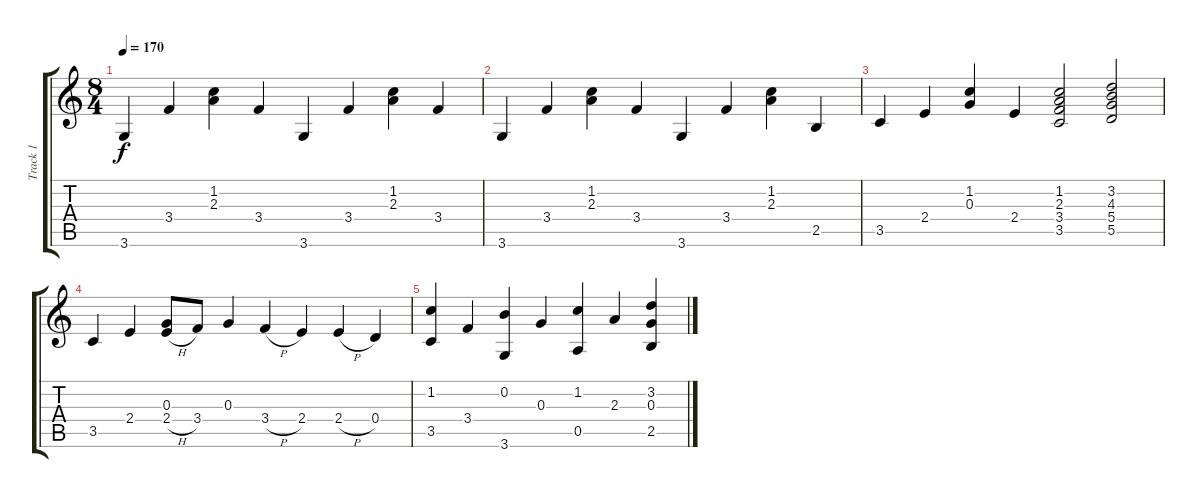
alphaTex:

\track ("Track 1" "Track 1") {instrument acousticguitarsteel}
\staff {score tabs}
\tuning (E4 B3 G3 D3 A2 E2) {hide}
\ts (8 4)
\tempo 170
\clef g2
\ks c
3.6.4{dy f} 3.4.4 (1.2 2.3).4 3.4.4 3.6.4 3.4.4 (1.2 2.3).4 3.4.4 |
3.6.4 3.4.4 (1.2 2.3).4 3.4.4 3.6.4 3.4.4 (1.2 2.3).4 2.5.4 |
3.5.4 2.4.4 (1.2 0.3).4 2.4.4 (1.2 2.3 3.4 3.5).2 (3.2 4.3 5.4 5.5).2 |
3.5.4 2.4.4 (0.3 2.4{h}).8 3.4.8 0.3.4 3.4{h}.4 2.4.4 2.4{h}.4 0.4.4 |
(1.2 3.5).4 3.4.4 (0.2 3.6).4 0.3.4 (1.2 0.5).4 2.3.4 (3.2 0.3 2.5).4
